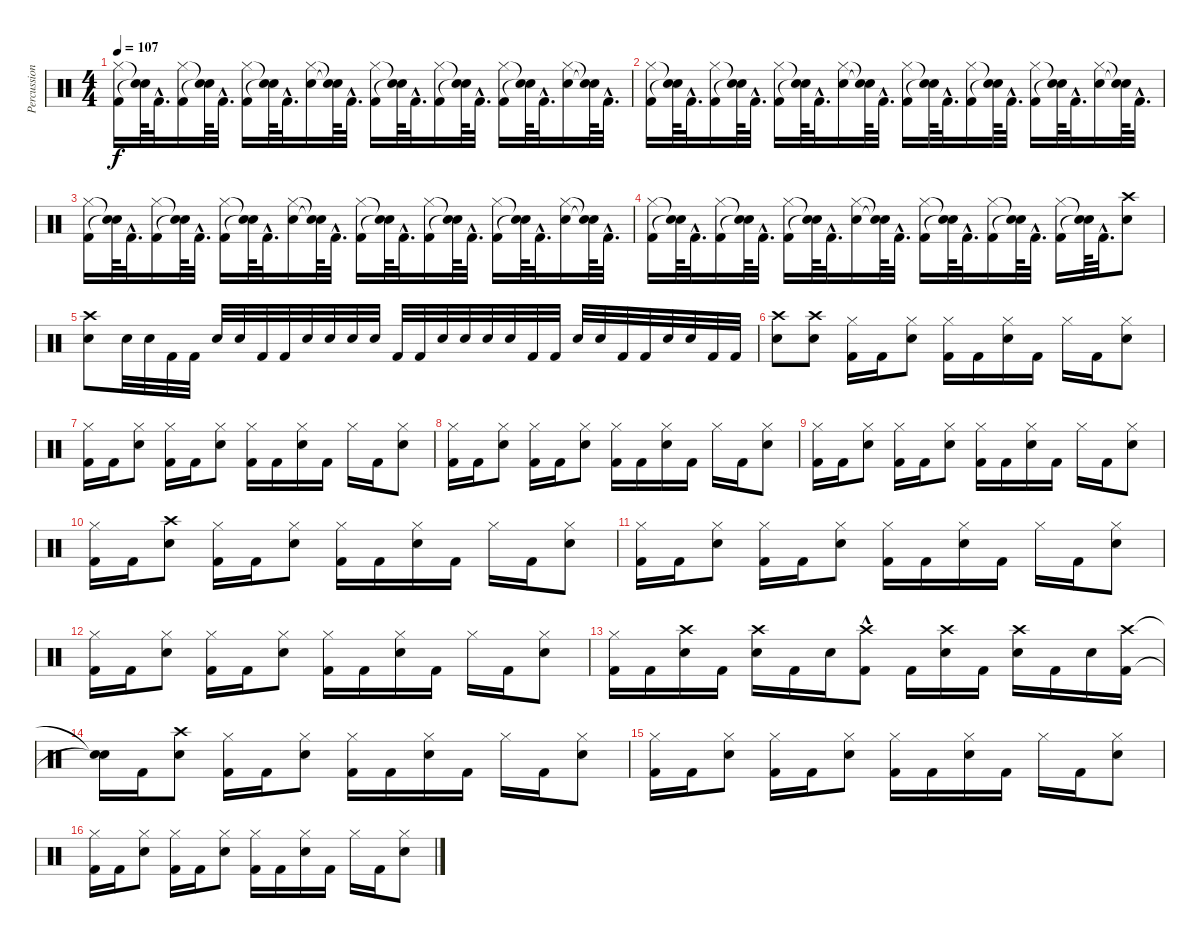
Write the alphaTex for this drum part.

\track ("Percussion" "Percussion") {instrument percussion}
\staff {score}
\articulation defaults
\ts (4 4)
\tempo 107
\clef neutral
\ks c
("Kick (hit) 2" "Hi-Hat (closed)").16{dy f} ("Snare (hit)"{t} "Snare (hit)"{t}).64 "Kick (hit) 2"{hac}.32{d} ("Kick (hit) 2" "Hi-Hat (closed)").16 ("Snare (hit)"{t} "Snare (hit)"{t}).64 "Kick (hit) 2"{hac}.32{d} ("Kick (hit) 2" "Hi-Hat (closed)").16 ("Snare (hit)"{t} "Snare (hit)"{t}).64 "Kick (hit) 2"{hac}.32{d} ("Electric Snare (hit)" "Hi-Hat (closed)").16 ("Snare (hit)"{t} "Snare (hit)"{t}).64 "Kick (hit) 2"{hac}.32{d} ("Kick (hit) 2" "Hi-Hat (closed)").16 ("Snare (hit)"{t} "Snare (hit)"{t}).64 "Kick (hit) 2"{hac}.32{d} ("Kick (hit) 2" "Hi-Hat (closed)").16 ("Snare (hit)"{t} "Snare (hit)"{t}).64 "Kick (hit) 2"{hac}.32{d} ("Hi-Hat (closed)" "Kick (hit) 2").16 ("Snare (hit)"{t} "Snare (hit)"{t}).64 "Kick (hit) 2"{hac}.32{d} ("Electric Snare (hit)" "Hi-Hat (closed)").16 ("Snare (hit)"{t} "Snare (hit)"{t}).64 "Kick (hit) 2"{hac}.32{d} |
("Kick (hit) 2" "Hi-Hat (closed)").16 ("Snare (hit)"{t} "Snare (hit)"{t}).64 "Kick (hit) 2"{hac}.32{d} ("Kick (hit) 2" "Hi-Hat (closed)").16 ("Snare (hit)"{t} "Snare (hit)"{t}).64 "Kick (hit) 2"{hac}.32{d} ("Hi-Hat (closed)" "Kick (hit) 2").16 ("Snare (hit)"{t} "Snare (hit)"{t}).64 "Kick (hit) 2"{hac}.32{d} ("Hi-Hat (closed)" "Electric Snare (hit)").16 ("Snare (hit)"{t} "Snare (hit)"{t}).64 "Kick (hit) 2"{hac}.32{d} ("Hi-Hat (closed)" "Kick (hit) 2").16 ("Snare (hit)"{t} "Snare (hit)"{t}).64 "Kick (hit) 2"{hac}.32{d} ("Hi-Hat (closed)" "Kick (hit) 2").16 ("Snare (hit)"{t} "Snare (hit)"{t}).64 "Kick (hit) 2"{hac}.32{d} ("Kick (hit) 2" "Hi-Hat (closed)").16 ("Snare (hit)"{t} "Snare (hit)"{t}).64 "Kick (hit) 2"{hac}.32{d} ("Electric Snare (hit)" "Hi-Hat (closed)").16 ("Snare (hit)"{t} "Snare (hit)"{t}).64 "Kick (hit) 2"{hac}.32{d} |
("Kick (hit) 2" "Hi-Hat (closed)").16 ("Snare (hit)"{t} "Snare (hit)"{t}).64 "Kick (hit) 2"{hac}.32{d} ("Kick (hit) 2" "Hi-Hat (closed)").16 ("Snare (hit)"{t} "Snare (hit)"{t}).64 "Kick (hit) 2"{hac}.32{d} ("Kick (hit) 2" "Hi-Hat (closed)").16 ("Snare (hit)"{t} "Snare (hit)"{t}).64 "Kick (hit) 2"{hac}.32{d} ("Electric Snare (hit)" "Hi-Hat (closed)").16 ("Snare (hit)"{t} "Snare (hit)"{t}).64 "Kick (hit) 2"{hac}.32{d} ("Kick (hit) 2" "Hi-Hat (closed)").16 ("Snare (hit)"{t} "Snare (hit)"{t}).64 "Kick (hit) 2"{hac}.32{d} ("Hi-Hat (closed)" "Kick (hit) 2").16 ("Snare (hit)"{t} "Snare (hit)"{t}).64 "Kick (hit) 2"{hac}.32{d} ("Hi-Hat (closed)" "Kick (hit) 2").16 ("Snare (hit)"{t} "Snare (hit)"{t}).64 "Kick (hit) 2"{hac}.32{d} ("Electric Snare (hit)" "Hi-Hat (closed)").16 ("Snare (hit)"{t} "Snare (hit)"{t}).64 "Kick (hit) 2"{hac}.32{d} |
("Kick (hit) 2" "Hi-Hat (closed)").16 ("Snare (hit)"{t} "Snare (hit)"{t}).64 "Kick (hit) 2"{hac}.32{d} ("Kick (hit) 2" "Hi-Hat (closed)").16 ("Snare (hit)"{t} "Snare (hit)"{t}).64 "Kick (hit) 2"{hac}.32{d} ("Kick (hit) 2" "Hi-Hat (closed)").16 ("Snare (hit)"{t} "Snare (hit)"{t}).64 "Kick (hit) 2"{hac}.32{d} ("Electric Snare (hit)" "Hi-Hat (closed)").16 ("Snare (hit)"{t} "Snare (hit)"{t}).64 "Kick (hit) 2"{hac}.32{d} ("Hi-Hat (closed)" "Kick (hit) 2").16 ("Snare (hit)"{t} "Snare (hit)"{t}).64 "Kick (hit) 2"{hac}.32{d} ("Kick (hit) 2" "Hi-Hat (closed)").16 ("Snare (hit)"{t} "Snare (hit)"{t}).64 "Kick (hit) 2"{hac}.32{d} ("Kick (hit) 2" "Hi-Hat (closed)").16 ("Snare (hit)"{t} "Snare (hit)"{t}).64 "Kick (hit) 2"{hac}.32{d} ("Crash high (hit)" "Electric Snare (hit)").8 |
("Electric Snare (hit)" "Crash high (hit)").8 "Electric Snare (hit)".32 "Electric Snare (hit)".32 "Kick (hit) 2".32 "Kick (hit) 2".32 "Electric Snare (hit)".32 "Electric Snare (hit)".32 "Kick (hit) 2".32 "Kick (hit) 2".32 "Electric Snare (hit)".32 "Electric Snare (hit)".32 "Electric Snare (hit)".32 "Electric Snare (hit)".32 "Kick (hit) 2".32 "Kick (hit) 2".32 "Electric Snare (hit)".32 "Electric Snare (hit)".32 "Electric Snare (hit)".32 "Electric Snare (hit)".32 "Kick (hit) 2".32 "Kick (hit) 2".32 "Electric Snare (hit)".32 "Electric Snare (hit)".32 "Kick (hit) 2".32 "Kick (hit) 2".32 "Electric Snare (hit)".32 "Electric Snare (hit)".32 "Kick (hit) 2".32 "Kick (hit) 2".32 |
("Crash high (hit)" "Electric Snare (hit)").8 ("Crash high (hit)" "Electric Snare (hit)").8 ("Kick (hit) 2" "Hi-Hat (closed)").16 "Kick (hit) 2".16 ("Hi-Hat (closed)" "Electric Snare (hit)").8 ("Hi-Hat (closed)" "Kick (hit) 2").16 "Kick (hit) 2".16 ("Hi-Hat (closed)" "Electric Snare (hit)").16 "Kick (hit) 2".16 "Hi-Hat (closed)".16 "Kick (hit) 2".16 ("Hi-Hat (closed)" "Electric Snare (hit)").8 |
("Hi-Hat (closed)" "Kick (hit) 2").16 "Kick (hit) 2".16 ("Hi-Hat (closed)" "Electric Snare (hit)").8 ("Hi-Hat (closed)" "Kick (hit) 2").16 "Kick (hit) 2".16 ("Electric Snare (hit)" "Hi-Hat (closed)").8 ("Kick (hit) 2" "Hi-Hat (closed)").16 "Kick (hit) 2".16 ("Hi-Hat (closed)" "Electric Snare (hit)").16 "Kick (hit) 2".16 "Hi-Hat (closed)".16 "Kick (hit) 2".16 ("Electric Snare (hit)" "Hi-Hat (closed)").8 |
("Hi-Hat (closed)" "Kick (hit) 2").16 "Kick (hit) 2".16 ("Electric Snare (hit)" "Hi-Hat (closed)").8 ("Hi-Hat (closed)" "Kick (hit) 2").16 "Kick (hit) 2".16 ("Electric Snare (hit)" "Hi-Hat (closed)").8 ("Kick (hit) 2" "Hi-Hat (closed)").16 "Kick (hit) 2".16 ("Electric Snare (hit)" "Hi-Hat (closed)").16 "Kick (hit) 2".16 "Hi-Hat (closed)".16 "Kick (hit) 2".16 ("Electric Snare (hit)" "Hi-Hat (closed)").8 |
("Kick (hit) 2" "Hi-Hat (closed)").16 "Kick (hit) 2".16 ("Electric Snare (hit)" "Hi-Hat (closed)").8 ("Hi-Hat (closed)" "Kick (hit) 2").16 "Kick (hit) 2".16 ("Hi-Hat (closed)" "Electric Snare (hit)").8 ("Hi-Hat (closed)" "Kick (hit) 2").16 "Kick (hit) 2".16 ("Electric Snare (hit)" "Hi-Hat (closed)").16 "Kick (hit) 2".16 "Hi-Hat (closed)".16 "Kick (hit) 2".16 ("Hi-Hat (closed)" "Electric Snare (hit)").8 |
("Hi-Hat (closed)" "Kick (hit) 2").16 "Kick (hit) 2".16 ("Crash high (hit)" "Electric Snare (hit)").8 ("Kick (hit) 2" "Hi-Hat (closed)").16 "Kick (hit) 2".16 ("Hi-Hat (closed)" "Electric Snare (hit)").8 ("Kick (hit) 2" "Hi-Hat (closed)").16 "Kick (hit) 2".16 ("Hi-Hat (closed)" "Electric Snare (hit)").16 "Kick (hit) 2".16 "Hi-Hat (closed)".16 "Kick (hit) 2".16 ("Hi-Hat (closed)" "Electric Snare (hit)").8 |
("Kick (hit) 2" "Hi-Hat (closed)").16 "Kick (hit) 2".16 ("Electric Snare (hit)" "Hi-Hat (closed)").8 ("Hi-Hat (closed)" "Kick (hit) 2").16 "Kick (hit) 2".16 ("Electric Snare (hit)" "Hi-Hat (closed)").8 ("Kick (hit) 2" "Hi-Hat (closed)").16 "Kick (hit) 2".16 ("Electric Snare (hit)" "Hi-Hat (closed)").16 "Kick (hit) 2".16 "Hi-Hat (closed)".16 "Kick (hit) 2".16 ("Hi-Hat (closed)" "Electric Snare (hit)").8 |
("Kick (hit) 2" "Hi-Hat (closed)").16 "Kick (hit) 2".16 ("Electric Snare (hit)" "Hi-Hat (closed)").8 ("Kick (hit) 2" "Hi-Hat (closed)").16 "Kick (hit) 2".16 ("Electric Snare (hit)" "Hi-Hat (closed)").8 ("Kick (hit) 2" "Hi-Hat (closed)").16 "Kick (hit) 2".16 ("Hi-Hat (closed)" "Electric Snare (hit)").16 "Kick (hit) 2".16 "Hi-Hat (closed)".16 "Kick (hit) 2".16 ("Electric Snare (hit)" "Hi-Hat (closed)").8 |
("Hi-Hat (closed)" "Kick (hit) 2").16 "Kick (hit) 2".16 ("Crash high (hit)" "Electric Snare (hit)").16 "Kick (hit) 2".16 ("Crash high (hit)" "Electric Snare (hit)").16 "Kick (hit) 2".16 "Electric Snare (hit)".16 ("Crash high (hit)"{hac} "Kick (hit) 2").8 "Kick (hit) 2".16 ("Crash high (hit)" "Electric Snare (hit)").16 "Kick (hit) 2".16 ("Crash high (hit)" "Electric Snare (hit)").16 "Kick (hit) 2".16 "Electric Snare (hit)".16 ("Kick (hit) 2" "Crash high (hit)").16 |
("Snare (hit)"{t} "Snare (hit)"{t}).16 "Kick (hit) 2".16 ("Electric Snare (hit)" "Crash high (hit)").8 ("Kick (hit) 2" "Hi-Hat (closed)").16 "Kick (hit) 2".16 ("Hi-Hat (closed)" "Electric Snare (hit)").8 ("Hi-Hat (closed)" "Kick (hit) 2").16 "Kick (hit) 2".16 ("Hi-Hat (closed)" "Electric Snare (hit)").16 "Kick (hit) 2".16 "Hi-Hat (closed)".16 "Kick (hit) 2".16 ("Hi-Hat (closed)" "Electric Snare (hit)").8 |
("Kick (hit) 2" "Hi-Hat (closed)").16 "Kick (hit) 2".16 ("Electric Snare (hit)" "Hi-Hat (closed)").8 ("Kick (hit) 2" "Hi-Hat (closed)").16 "Kick (hit) 2".16 ("Electric Snare (hit)" "Hi-Hat (closed)").8 ("Hi-Hat (closed)" "Kick (hit) 2").16 "Kick (hit) 2".16 ("Hi-Hat (closed)" "Electric Snare (hit)").16 "Kick (hit) 2".16 "Hi-Hat (closed)".16 "Kick (hit) 2".16 ("Electric Snare (hit)" "Hi-Hat (closed)").8 |
("Hi-Hat (closed)" "Kick (hit) 2").16 "Kick (hit) 2".16 ("Electric Snare (hit)" "Hi-Hat (closed)").8 ("Kick (hit) 2" "Hi-Hat (closed)").16 "Kick (hit) 2".16 ("Hi-Hat (closed)" "Electric Snare (hit)").8 ("Hi-Hat (closed)" "Kick (hit) 2").16 "Kick (hit) 2".16 ("Hi-Hat (closed)" "Electric Snare (hit)").16 "Kick (hit) 2".16 "Hi-Hat (closed)".16 "Kick (hit) 2".16 ("Electric Snare (hit)" "Hi-Hat (closed)").8
